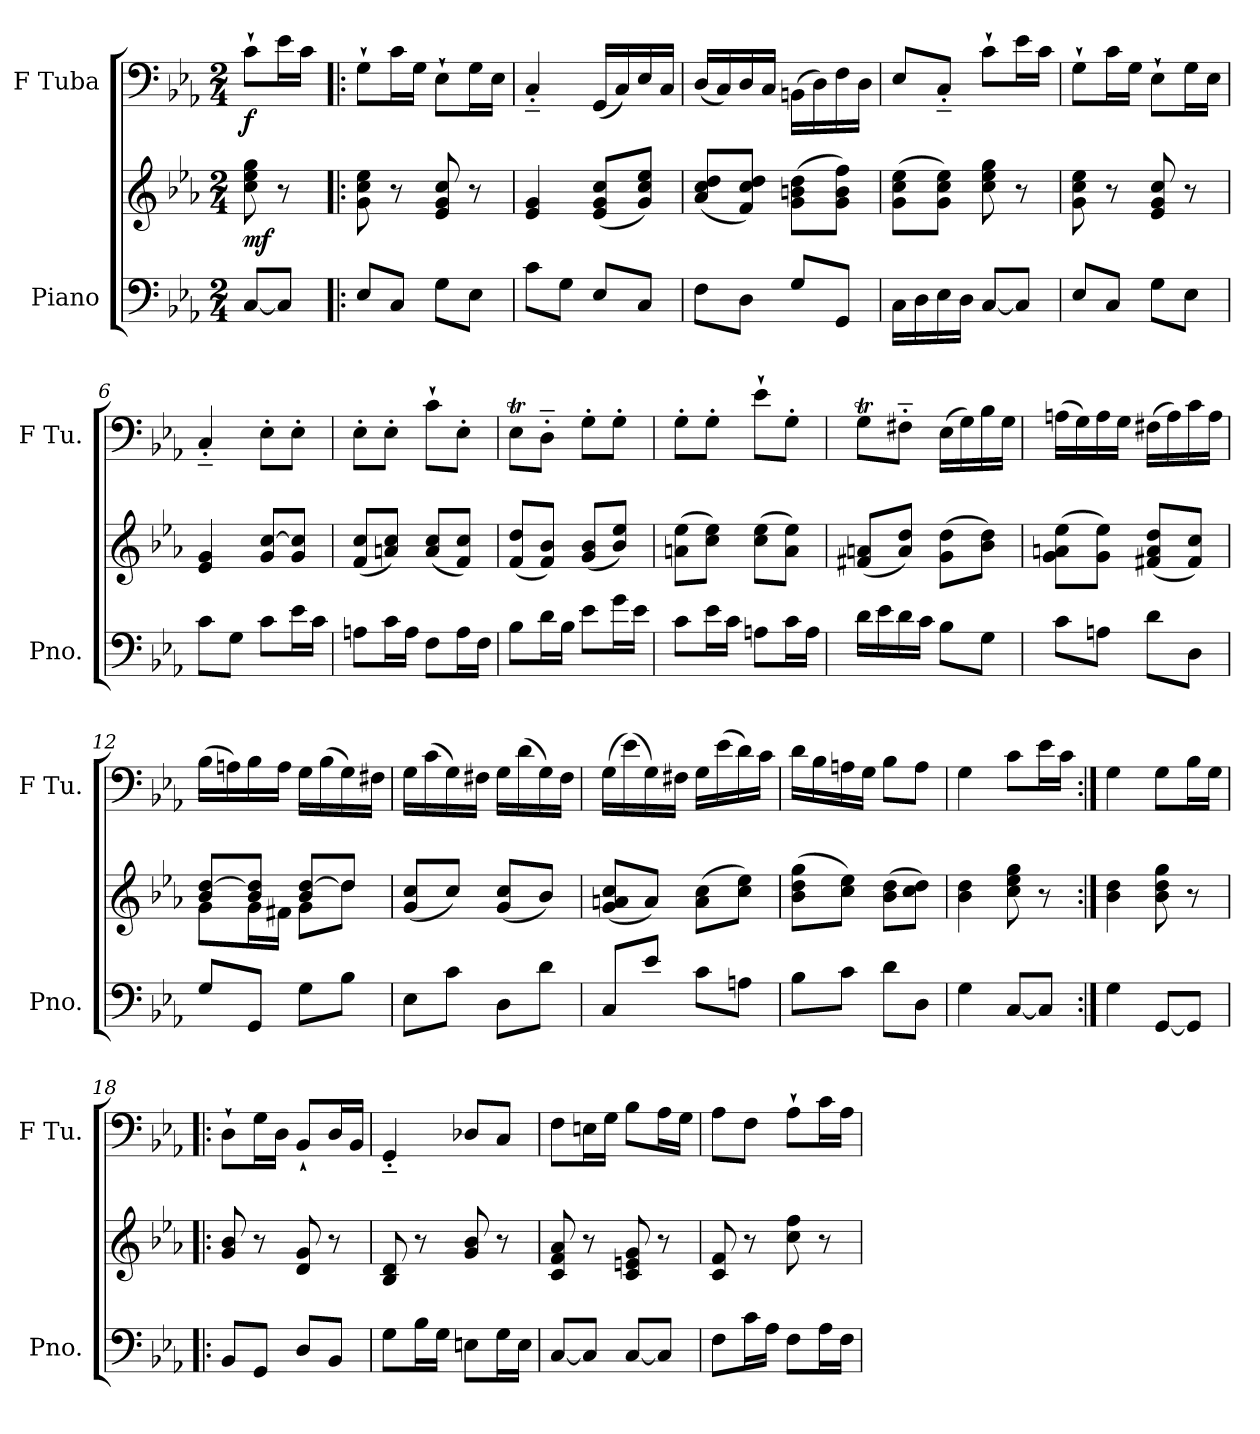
**kern	**kern	**dynam	**kern	**dynam
*part2	*part2	*part2	*part1	*part1
*staff3	*staff2	*staff2/3	*staff1	*staff1
*I"Piano	*	*	*I"F Tuba	*
*I'Pno.	*	*	*I'F Tu.	*
*clefF4	*clefG2	*	*clefF4	*
*k[b-e-a-]	*k[b-e-a-]	*	*k[b-e-a-]	*
*E-:	*E-:	*	*E-:	*
*M2/4	*M2/4	*	*M2/4	*
=	=	=	=	=
!	!	!LO:DY:b	!	!LO:DY:b
[8C/L	8cc\ 8ee-\ 8gg\	mf	8c`\L	f
8C/J]	8r	.	16e-\L	.
.	.	.	16c\JJ	.
=1!|:	=1!|:	=1!|:	=1!|:	=1!|:
8E-/L	8g\ 8cc\ 8ee-\	.	8G`\L	.
8C/J	8r	.	16c\L	.
.	.	.	16G\JJ	.
8G\L	8e-/ 8g/ 8cc/	.	8E-`\L	.
8E-\J	8r	.	16G\L	.
.	.	.	16E-\JJ	.
=2	=2	=2	=2	=2
8c\L	4e-/ 4g/	.	4C'~/	.
8G\J	.	.	.	.
8E-/L	(8e-/ 8g/ 8cc/L	.	(16GG/LL	.
.	.	.	16C/)	.
8C/J	8g/ 8cc/ 8ee-/J)	.	16E-/	.
.	.	.	16C/JJ	.
=3	=3	=3	=3	=3
8F\L	(8a-/ 8cc/ 8dd/L	.	(16D/LL	.
.	.	.	16C/)	.
8D\J	8f/ 8cc/ 8dd/J)	.	16D/	.
.	.	.	16C/JJ	.
8G/L	(8g\ 8bn\ 8dd\L	.	(16BBn\LL	.
.	.	.	16D\)	.
8GG/J	8g\ 8b\ 8ff\J)	.	16F\	.
.	.	.	16D\JJ	.
=4	=4	=4	=4	=4
16C\LL	(8g\ 8cc\ 8ee-\L	.	8E-/L	.
16D\	.	.	.	.
16E-\	8g\ 8cc\ 8ee-\J)	.	8C'~/J	.
16D\JJ	.	.	.	.
[8C/L	8cc\ 8ee-\ 8gg\	.	8c`\L	.
8C/J]	8r	.	16e-\L	.
.	.	.	16c\JJ	.
!!LO:LB:g=z
=5	=5	=5	=5	=5
8E-/L	8g\ 8cc\ 8ee-\	.	8G`\L	.
8C/J	8r	.	16c\L	.
.	.	.	16G\JJ	.
8G\L	8e-/ 8g/ 8cc/	.	8E-`\L	.
8E-\J	8r	.	16G\L	.
.	.	.	16E-\JJ	.
=6	=6	=6	=6	=6
8c\L	4e-/ 4g/	.	4C'~/	.
8G\J	.	.	.	.
8c\L	8g/ [8cc/L	.	8E-'\L	.
16e-\L	8g/ 8cc/]J	.	8E-'\J	.
16c\JJ	.	.	.	.
=7	=7	=7	=7	=7
8An\L	(8f/ 8cc/L	.	8E-'\L	.
16c\L	8an/ 8cc/J)	.	8E-'\J	.
16A\JJ	.	.	.	.
8F\L	(8a/ 8cc/L	.	8c`\L	.
16A\L	8f/ 8cc/J)	.	8E-'\J	.
16F\JJ	.	.	.	.
=8	=8	=8	=8	=8
8B-\L	(8f/ 8dd/L	.	8E-T\L	.
16d\L	8f/ 8b-/J)	.	8D'~\J	.
16B-\JJ	.	.	.	.
8e-\L	(8g/ 8b-/L	.	8G'\L	.
16g\L	8b-/ 8ee-/J)	.	8G'\J	.
16e-\JJ	.	.	.	.
=9	=9	=9	=9	=9
8c\L	(8an\ 8ee-\L	.	8G'\L	.
16e-\L	8cc\ 8ee-\J)	.	8G'\J	.
16c\JJ	.	.	.	.
8An\L	(8cc\ 8ee-\L	.	8e-`\L	.
16c\L	8a\ 8ee-\J)	.	8G'\J	.
16A\JJ	.	.	.	.
!!LO:LB:g=z
=10	=10	=10	=10	=10
16d\LL	(8f#X/ 8an/L	.	8Gt\L	.
16e-\	.	.	.	.
16d\	8a/ 8dd/J)	.	8F#X'~\J	.
16c\JJ	.	.	.	.
8B-\L	(8g\ 8dd\L	.	(16E-\LL	.
.	.	.	16G\)	.
8G\J	8b-\ 8dd\J)	.	16B-\	.
.	.	.	16G\JJ	.
=11	=11	=11	=11	=11
8c\L	(8g\ 8an\ 8ee-\L	.	(16An\LL	.
.	.	.	16G\)	.
8An\J	8g\ 8ee-\J)	.	16A\	.
.	.	.	16G\JJ	.
8d\L	(8f#X/ 8a/ 8dd/L	.	(16F#X\LL	.
.	.	.	16A\)	.
8D\J	8f#/ 8cc/J)	.	16c\	.
.	.	.	16A\JJ	.
=12	=12	=12	=12	=12
*	*^	*	*	*
8G/L	8b-/ [8dd/L	8g\L	.	(16B-\LL	.
.	.	.	.	16An\)	.
8GG/J	8b-/ 8dd/]J	16g\L	.	16B-\	.
.	.	16f#X\JJ	.	16A\JJ	.
8G\L	8b-/ [8dd/L	8g\L	.	16G\LL	.
.	.	.	.	(16B-\	.
8B-\J	8dd/J]	8dd\J	.	16G\)	.
.	.	.	.	16F#X\JJ	.
*	*v	*v	*	*	*
=13	=13	=13	=13	=13
8E-\L	(8g/ 8cc/L	.	16G\LL	.
.	.	.	(16c\	.
8c\J	8cc/J)	.	16G\)	.
.	.	.	16F#X\JJ	.
8D\L	(8g/ 8cc/L	.	16G\LL	.
.	.	.	(16d\	.
8d\J	8b-/J)	.	16G\)	.
.	.	.	16F#\JJ	.
!!LO:PB:g=z
=14	=14	=14	=14	=14
8C/L	(8g/ 8an/ 8cc/L	.	(16G\LL	.
.	.	.	(16e-\)	.
8e-/J	8a/J)	.	16G\)	.
.	.	.	16F#X\JJ	.
8c\L	(8a\ 8cc\L	.	16G\LL	.
.	.	.	(16e-\	.
8An\J	8cc\ 8ee-\J)	.	16d\)	.
.	.	.	16c\JJ	.
=15	=15	=15	=15	=15
8B-\L	(8b-\ 8dd\ 8gg\L	.	16d\LL	.
.	.	.	16B-\	.
8c\J	8cc\ 8ee-\J)	.	16An\	.
.	.	.	16G\JJ	.
8d\L	(8b-\ 8dd\L	.	8B-\L	.
8D\J	8cc\ 8dd\J)	.	8A\J	.
=16	=16	=16	=16	=16
4G\	4b-\ 4dd\	.	4G\	.
[8C/L	8cc\ 8ee-\ 8gg\	.	8c\L	.
8C/J]	8r	.	16e-\L	.
.	.	.	16c\JJ	.
=17:|!	=17:|!	=17:|!	=17:|!	=17:|!
4G\	4b-\ 4dd\	.	4G\	.
[8GG/L	8b-\ 8dd\ 8gg\	.	8G\L	.
8GG/J]	8r	.	16B-\L	.
.	.	.	16G\JJ	.
=18!|:	=18!|:	=18!|:	=18!|:	=18!|:
8BB-/L	8g/ 8b-/	.	8D`\L	.
8GG/J	8r	.	16G\L	.
.	.	.	16D\JJ	.
8D/L	8d/ 8g/	.	8BB-`/L	.
8BB-/J	8r	.	16D/L	.
.	.	.	16BB-/JJ	.
!!LO:LB:g=z
=19	=19	=19	=19	=19
8G\L	8B-/ 8d/	.	4GG'~/	.
16B-\L	8r	.	.	.
16G\JJ	.	.	.	.
8En\L	8g/ 8b-/	.	8D-X/L	.
16G\L	8r	.	8C/J	.
16E\JJ	.	.	.	.
=20	=20	=20	=20	=20
[8C/L	8c/ 8f/ 8a-/	.	8F\L	.
8C/J]	8r	.	16En\L	.
.	.	.	16G\JJ	.
[8C/L	8c/ 8en/ 8g/	.	8B-\L	.
8C/J]	8r	.	16A-\L	.
.	.	.	16G\JJ	.
=21	=21	=21	=21	=21
8F\L	8c/ 8f/	.	8A-\L	.
16c\L	8r	.	8F\J	.
16A-\JJ	.	.	.	.
8F\L	8cc\ 8ff\	.	8A-`\L	.
16A-\L	8r	.	16c\L	.
16F\JJ	.	.	16A-\JJ	.
=	=	=	=	=
*-	*-	*-	*-	*-
